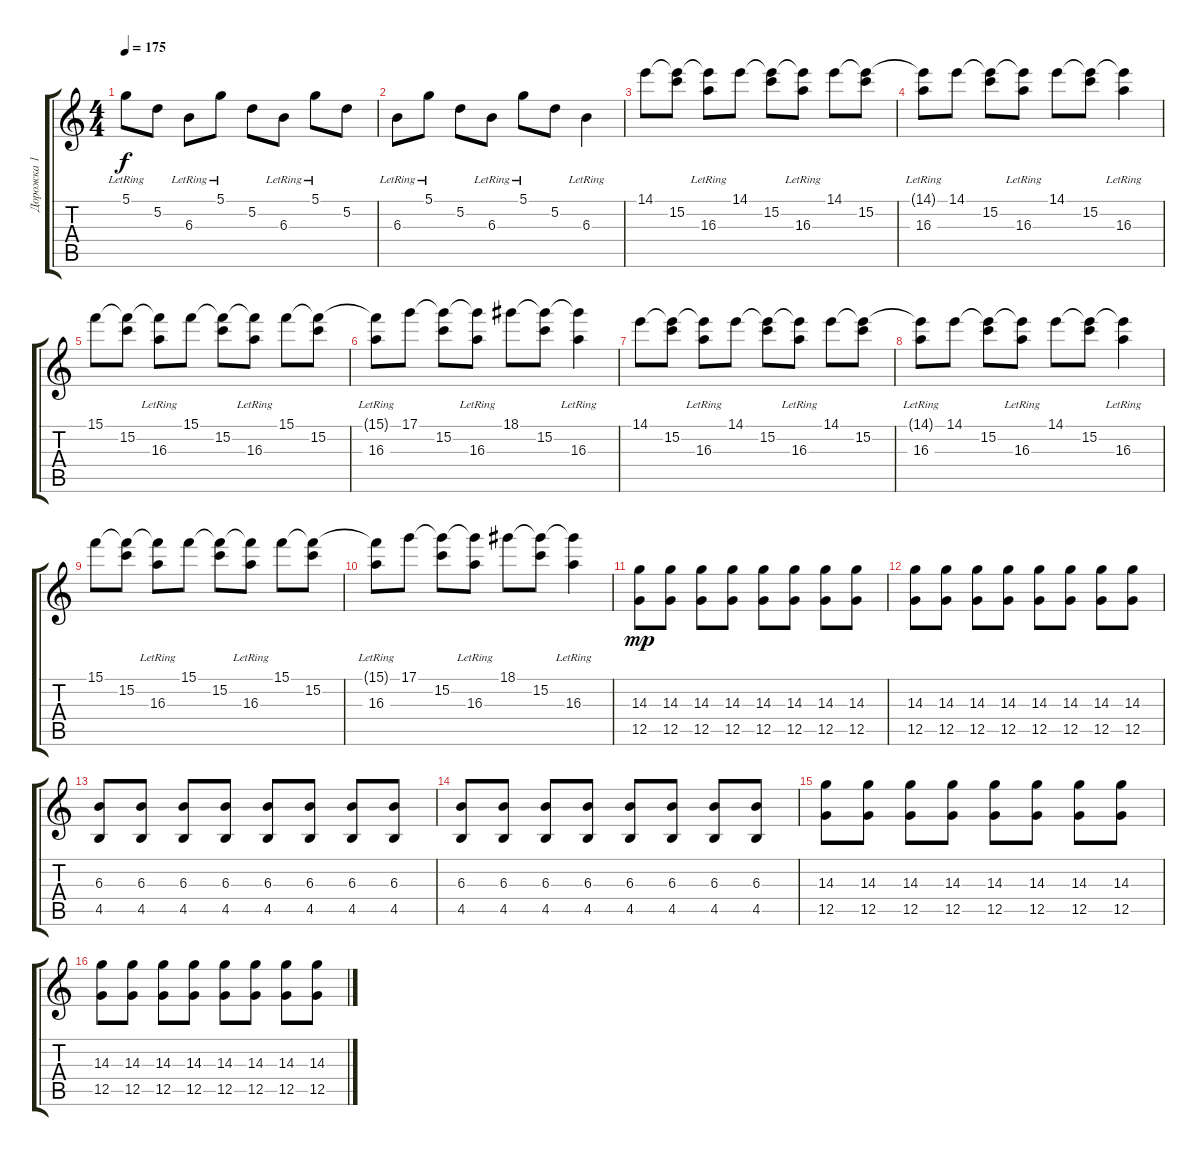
\track ("Дорожка 1" "Дорожка 1") {instrument distortionguitar}
\staff {score tabs}
\tuning (D4 A3 F3 C3 G2 C2) {hide}
\ts (4 4)
\tempo 175
\clef g2
\ks c
5.1{lr}.8{dy f} 5.2.8 6.3{lr}.8 5.1{lr}.8 5.2.8 6.3{lr}.8 5.1{lr}.8 5.2.8 |
6.3{lr}.8 5.1{lr}.8 5.2.8 6.3{lr}.8 5.1{lr}.8 5.2.8 6.3{lr}.4 |
14.1.8 (14.1{t} 15.2).8 (14.1{t} 16.3{lr}).8 14.1.8 (14.1{t} 15.2).8 (14.1{t} 16.3{lr}).8 14.1.8 (14.1{t} 15.2).8 |
(14.1{t} 16.3{lr}).8 14.1.8 (14.1{t} 15.2).8 (14.1{t} 16.3{lr}).8 14.1.8 (14.1{t} 15.2).8 (14.1{t} 16.3{lr}).4 |
15.1.8 (15.1{t} 15.2).8 (15.1{t} 16.3{lr}).8 15.1.8 (15.1{t} 15.2).8 (15.1{t} 16.3{lr}).8 15.1.8 (15.1{t} 15.2).8 |
(15.1{t} 16.3{lr}).8 17.1.8 (17.1{t} 15.2).8 (17.1{t} 16.3{lr}).8 18.1.8 (18.1{t} 15.2).8 (18.1{t} 16.3{lr}).4 |
14.1.8 (14.1{t} 15.2).8 (14.1{t} 16.3{lr}).8 14.1.8 (14.1{t} 15.2).8 (14.1{t} 16.3{lr}).8 14.1.8 (14.1{t} 15.2).8 |
(14.1{t} 16.3{lr}).8 14.1.8 (14.1{t} 15.2).8 (14.1{t} 16.3{lr}).8 14.1.8 (14.1{t} 15.2).8 (14.1{t} 16.3{lr}).4 |
15.1.8 (15.1{t} 15.2).8 (15.1{t} 16.3{lr}).8 15.1.8 (15.1{t} 15.2).8 (15.1{t} 16.3{lr}).8 15.1.8 (15.1{t} 15.2).8 |
(15.1{t} 16.3{lr}).8 17.1.8 (17.1{t} 15.2).8 (17.1{t} 16.3{lr}).8 18.1.8 (18.1{t} 15.2).8 (18.1{t} 16.3{lr}).4 |
(14.3 12.5).8{dy mp} (14.3 12.5).8 (14.3 12.5).8 (14.3 12.5).8 (14.3 12.5).8 (14.3 12.5).8 (14.3 12.5).8 (14.3 12.5).8 |
(14.3 12.5).8 (14.3 12.5).8 (14.3 12.5).8 (14.3 12.5).8 (14.3 12.5).8 (14.3 12.5).8 (14.3 12.5).8 (14.3 12.5).8 |
(6.3 4.5).8 (6.3 4.5).8 (6.3 4.5).8 (6.3 4.5).8 (6.3 4.5).8 (6.3 4.5).8 (6.3 4.5).8 (6.3 4.5).8 |
(6.3 4.5).8 (6.3 4.5).8 (6.3 4.5).8 (6.3 4.5).8 (6.3 4.5).8 (6.3 4.5).8 (6.3 4.5).8 (6.3 4.5).8 |
(14.3 12.5).8 (14.3 12.5).8 (14.3 12.5).8 (14.3 12.5).8 (14.3 12.5).8 (14.3 12.5).8 (14.3 12.5).8 (14.3 12.5).8 |
(14.3 12.5).8 (14.3 12.5).8 (14.3 12.5).8 (14.3 12.5).8 (14.3 12.5).8 (14.3 12.5).8 (14.3 12.5).8 (14.3 12.5).8
